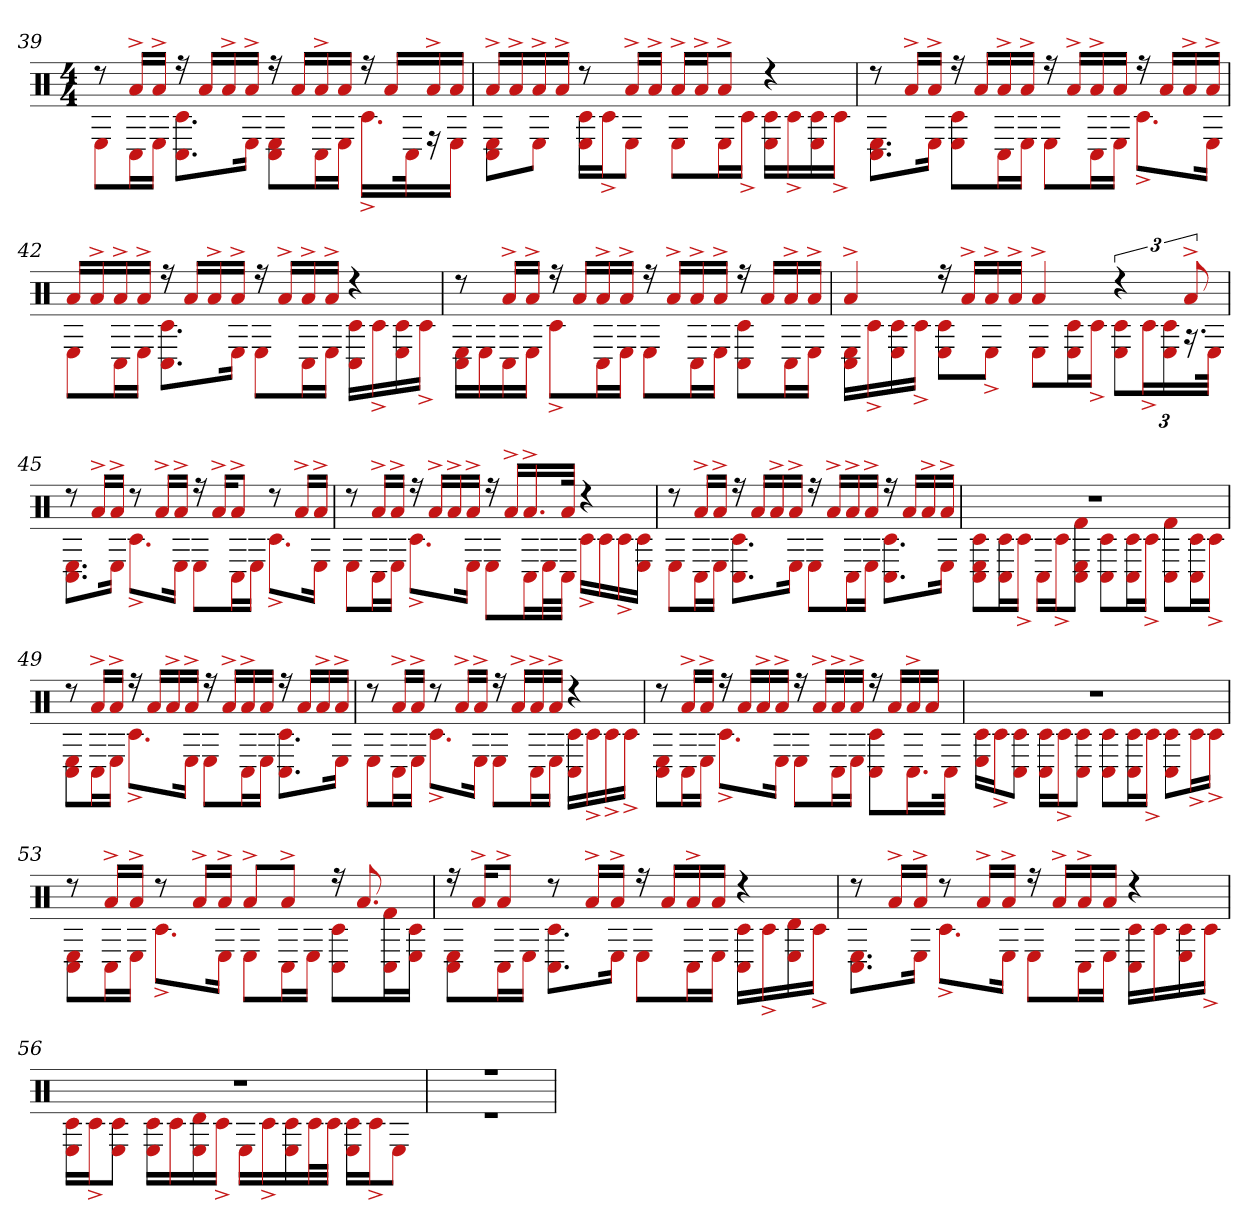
**kern
*part1
*staff1
*clefX
*k[]
*M4/4
=39
*^
8r	8EL
16a^LL	16C#L
16a^JJ	16EJJ
16r	8.C# 8.c#L
16aLL	.
16a^	.
16a^JJ	16EJk
16r	8C# 8EL
16aLL	.
16a^	16C#L
16aJJ	16EJJ
16r	16.c#^LL
16aLL	.
.	32C#k
16a^	16r
16aJJ	16EJJ
=40	=40
16a^LL	8C# 8EL
16a^	.
16a^	8EJ
16a^JJ	.
8r	16E 16c#LL
.	16c#^J
16a^LL	8EJ
16a^JJ	.
16a^LL	8EL
16a^J	.
8a^J	16EL
.	16c#^JJ
4r	16c# 16ELL
.	16c#^
.	16c# 16E
.	16c#^JJ
=41	=41
8r	8.E 8.C#L
16a^LL	.
16a^JJ	16EJk
16r	8E 8c#L
16aLL	.
16a^	16C#L
16a^JJ	16EJJ
16r	8EL
16a^LL	.
16a^	16C#L
16aJJ	16EJJ
16r	8.c#^L
16aLL	.
16a^	.
16a^JJ	16EJk
=42	=42
16aLL	8EL
16a^	.
16a^	16C#L
16a^JJ	16EJJ
16r	8.C# 8.c#L
16aLL	.
16a^	.
16a^JJ	16EJk
16r	8EL
16a^LL	.
16a^	16C#L
16a^JJ	16EJJ
4r	16c# 16C#LL
.	16c#^
.	16c# 16E
.	16c#^JJ
=43	=43
8r	16E 16C#LL
.	16E
16a^LL	16C#
16a^JJ	16EJJ
16r	8c#^L
16aLL	.
16a^	16C#L
16a^JJ	16EJJ
16r	8EL
16a^LL	.
16a^	16C#L
16a^JJ	16EJJ
16r	8C# 8c#L
16aLL	.
16a^	16C#L
16a^JJ	16EJJ
=44	=44
4a^	16C# 16ELL
.	16c#^
.	16c# 16E
.	16c#^JJ
16r	8E 8c#L
16a^LL	.
16a^	8E^J
16a^JJ	.
4a^	8EL
.	16c# 16EL
.	16c#^JJ
6r	12E 12c#L
.	24c#^L
.	24c# 24E
12a^	24.r
.	48EJJk
=45	=45
8r	8.C# 8.EL
16a^LL	.
16a^JJ	16EJk
8r	8.c#^L
16a^LL	.
16a^JJ	16EJk
16r	8EL
16a^KL	.
8a^J	16C#L
.	16EJJ
8r	8.c#^L
16a^LL	.
16a^JJ	16EJk
=46	=46
8r	8EL
16a^LL	16C#L
16a^JJ	16EJJ
16r	8.c#^L
16a^LL	.
16a^	.
16a^JJ	16EJk
16r	8EL
16a^LL	.
16.a^	16C#L
.	32EL
32aJJk	32C#JJJ
4r	16c#^LL
.	16c#
.	16c#^
.	16E 16c#JJ
=47	=47
8r	8EL
16a^LL	16C#L
16a^JJ	16EJJ
16r	8.C# 8.c#L
16aLL	.
16a^	.
16a^JJ	16EJk
16r	8EL
16a^LL	.
16a^	16C#L
16a^JJ	16EJJ
16r	8.C# 8.c#L
16aLL	.
16a^	.
16a^JJ	16EJk
=48	=48
1r	8C# 8E 8c#L
.	16C# 16c#L
.	16c#^JJ
.	16C#LL
.	16c#^J
.	8C# 8E 8f#J
.	8C# 8c#L
.	16c# 16C#L
.	16c#^JJ
.	8C# 8f#L
.	16C# 16c#L
.	16c#^JJ
=49	=49
8r	8C# 8EL
16a^LL	16C#L
16a^JJ	16EJJ
16r	8.c#^L
16aLL	.
16a^	.
16a^JJ	16EJk
16r	8EL
16a^LL	.
16a^	16C#L
16aJJ	16EJJ
16r	8.C# 8.c#L
16aLL	.
16a^	.
16a^JJ	16EJk
=50	=50
8r	8EL
16a^LL	16C#L
16a^JJ	16EJJ
8r	8.c#^L
16a^LL	.
16a^JJ	16EJk
16r	8EL
16a^LL	.
16a^	16C#L
16a^JJ	16EJJ
4r	16C# 16c#LL
.	16c#^
.	16c#^
.	16c#^JJ
=51	=51
8r	8C# 8EL
16a^LL	16C#L
16a^JJ	16EJJ
16r	8.c#^L
16aLL	.
16a^	.
16a^JJ	16EJk
16r	8EL
16a^LL	.
16a^	16C#L
16a^JJ	16EJJ
16r	8C# 8c#L
16aLL	.
16a^	16.C#L
16aJJ	.
.	32C#JJk
=52	=52
1r	16c# 16ELL
.	16c#^J
.	8C# 8c#J
.	16C# 16c#LL
.	16c#^J
.	8C# 8c#J
.	8c# 8C#L
.	16c# 16C#L
.	16c#^JJ
.	8c# 8C#L
.	16c#^L
.	16c#^JJ
=53	=53
8r	8C# 8EL
16a^LL	16C#L
16a^JJ	16EJJ
8r	8.c#^L
16a^LL	.
16a^JJ	16EJk
8a^L	8EL
8a^J	16C#L
.	16EJJ
16r	8C# 8c#L
8.a	.
.	16C# 16f#L
.	16E 16c#JJ
=54	=54
16r	8C# 8EL
16a^KL	.
8a^J	16C#L
.	16EJJ
8r	8.C# 8.c#L
16a^LL	.
16a^JJ	16EJk
16r	8EL
16aLL	.
16a^	16C#L
16aJJ	16EJJ
4r	16C# 16c#LL
.	16c#^
.	16d 16E
.	16c#^JJ
=55	=55
8r	8.C# 8.EL
16a^LL	.
16a^JJ	16EJk
8r	8.c#^L
16a^LL	.
16a^JJ	16EJk
16r	8EL
16a^LL	.
16a^	16C#L
16aJJ	16EJJ
4r	16c# 16C#LL
.	16c#
.	16c# 16E
.	16c#^JJ
=56	=56
1r	16c# 16ELL
.	16c#^J
.	8E 8c#J
.	16c# 16ELL
.	16c#
.	16E 16d
.	16c#^JJ
.	16ELL
.	16c#^
.	16E 16c#
.	32c#L
.	32c#JJJ
.	16E 16c#LL
.	16c#^J
.	8EJ
=57	=57
1r	1r
*v	*v
=
*-
